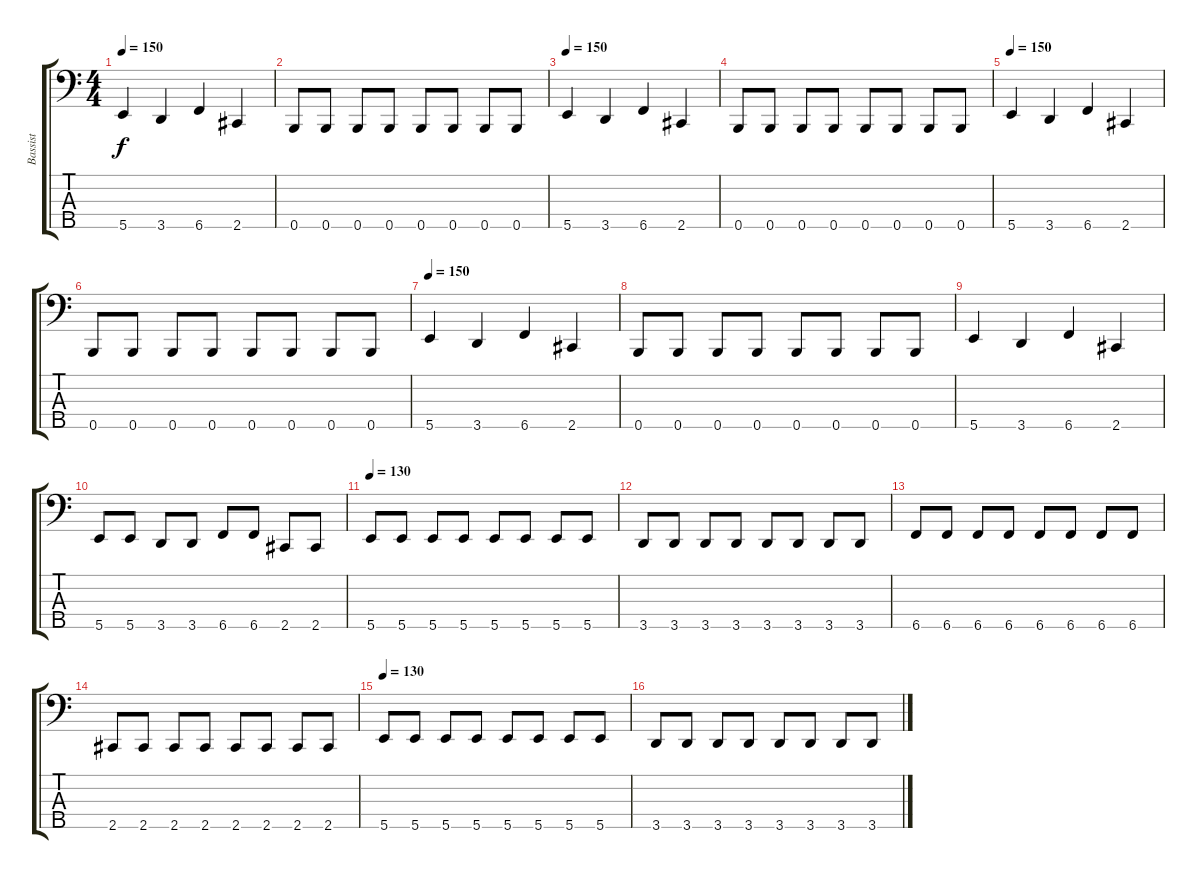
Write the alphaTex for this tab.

\track ("Bassist" "Bassist") {instrument electricbasspick}
\staff {score tabs}
\tuning (G2 D2 A1 E1 B0) {hide}
\ts (4 4)
\tempo 150
\clef f4
\ks c
5.5.4{dy f} 3.5.4 6.5.4 2.5.4 |
0.5.8 0.5.8 0.5.8 0.5.8 0.5.8 0.5.8 0.5.8 0.5.8 |
\tempo 150
5.5.4 3.5.4 6.5.4 2.5.4 |
0.5.8 0.5.8 0.5.8 0.5.8 0.5.8 0.5.8 0.5.8 0.5.8 |
\tempo 150
5.5.4 3.5.4 6.5.4 2.5.4 |
0.5.8 0.5.8 0.5.8 0.5.8 0.5.8 0.5.8 0.5.8 0.5.8 |
\tempo 150
5.5.4 3.5.4 6.5.4 2.5.4 |
0.5.8 0.5.8 0.5.8 0.5.8 0.5.8 0.5.8 0.5.8 0.5.8 |
5.5.4 3.5.4 6.5.4 2.5.4 |
5.5.8 5.5.8 3.5.8 3.5.8 6.5.8 6.5.8 2.5.8 2.5.8 |
\tempo 130
5.5.8 5.5.8 5.5.8 5.5.8 5.5.8 5.5.8 5.5.8 5.5.8 |
3.5.8 3.5.8 3.5.8 3.5.8 3.5.8 3.5.8 3.5.8 3.5.8 |
6.5.8 6.5.8 6.5.8 6.5.8 6.5.8 6.5.8 6.5.8 6.5.8 |
2.5.8 2.5.8 2.5.8 2.5.8 2.5.8 2.5.8 2.5.8 2.5.8 |
\tempo 130
5.5.8 5.5.8 5.5.8 5.5.8 5.5.8 5.5.8 5.5.8 5.5.8 |
3.5.8 3.5.8 3.5.8 3.5.8 3.5.8 3.5.8 3.5.8 3.5.8
